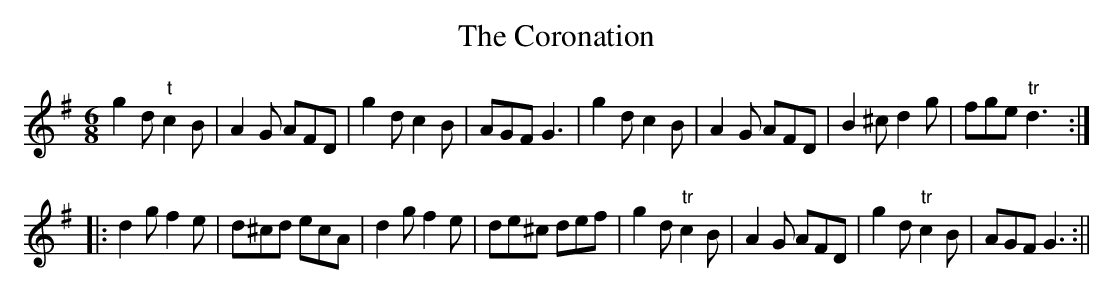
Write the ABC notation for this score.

X:1
T:Coronation, The
M:6/8
L:1/8
K:G
g2d "t"c2B|A2G AFD|g2d c2B|AGF G3|g2d c2B|A2G AFD|B2^c d2g|fge "tr"d3:|
|:d2g f2e|d^cd ecA|d2g f2e|de^c def|g2d "tr"c2B|A2G AFD|g2d "tr"c2B|AGF G3:||
